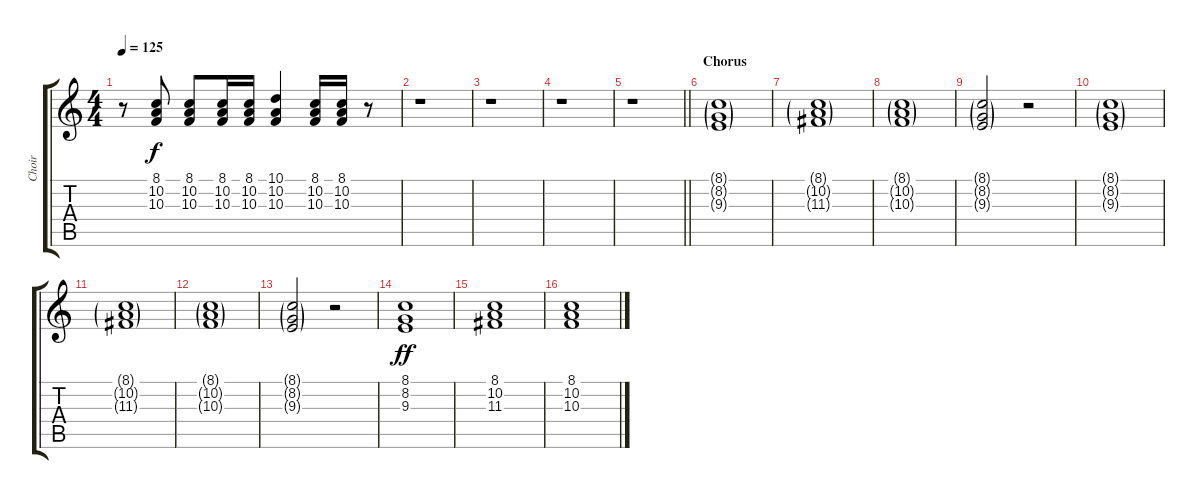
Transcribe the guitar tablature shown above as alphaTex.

\track ("Choir" "Choir") {instrument synthvoice}
\staff {score tabs}
\tuning (E4 B3 G3 D3 A2 E2) {hide}
\ts (4 4)
\tempo 125
\clef g2
\ks c
r.8{dy f} (8.1 10.2 10.3).8 (8.1 10.2 10.3).8 (8.1 10.2 10.3).16 (8.1 10.2 10.3).16 (10.1 10.2 10.3).4 (8.1 10.2 10.3).16 (8.1 10.2 10.3).16 r.8 |
r.1 |
r.1 |
r.1 |
\barLineRight lightlight
r.1 |
\section ("" "Chorus")
(8.1{g} 8.2{g} 9.3{g}).1{instrument synthvoice} |
(8.1{g} 10.2{g} 11.3{g}).1 |
(8.1{g} 10.2{g} 10.3{g}).1 |
(8.1{g} 8.2{g} 9.3{g}).2 r.2 |
(8.1{g} 8.2{g} 9.3{g}).1 |
(8.1{g} 10.2{g} 11.3{g}).1 |
(8.1{g} 10.2{g} 10.3{g}).1 |
(8.1{g} 8.2{g} 9.3{g}).2 r.2 |
(8.1 8.2 9.3).1{dy ff instrument choiraahs} |
(8.1 10.2 11.3).1 |
(8.1 10.2 10.3).1
